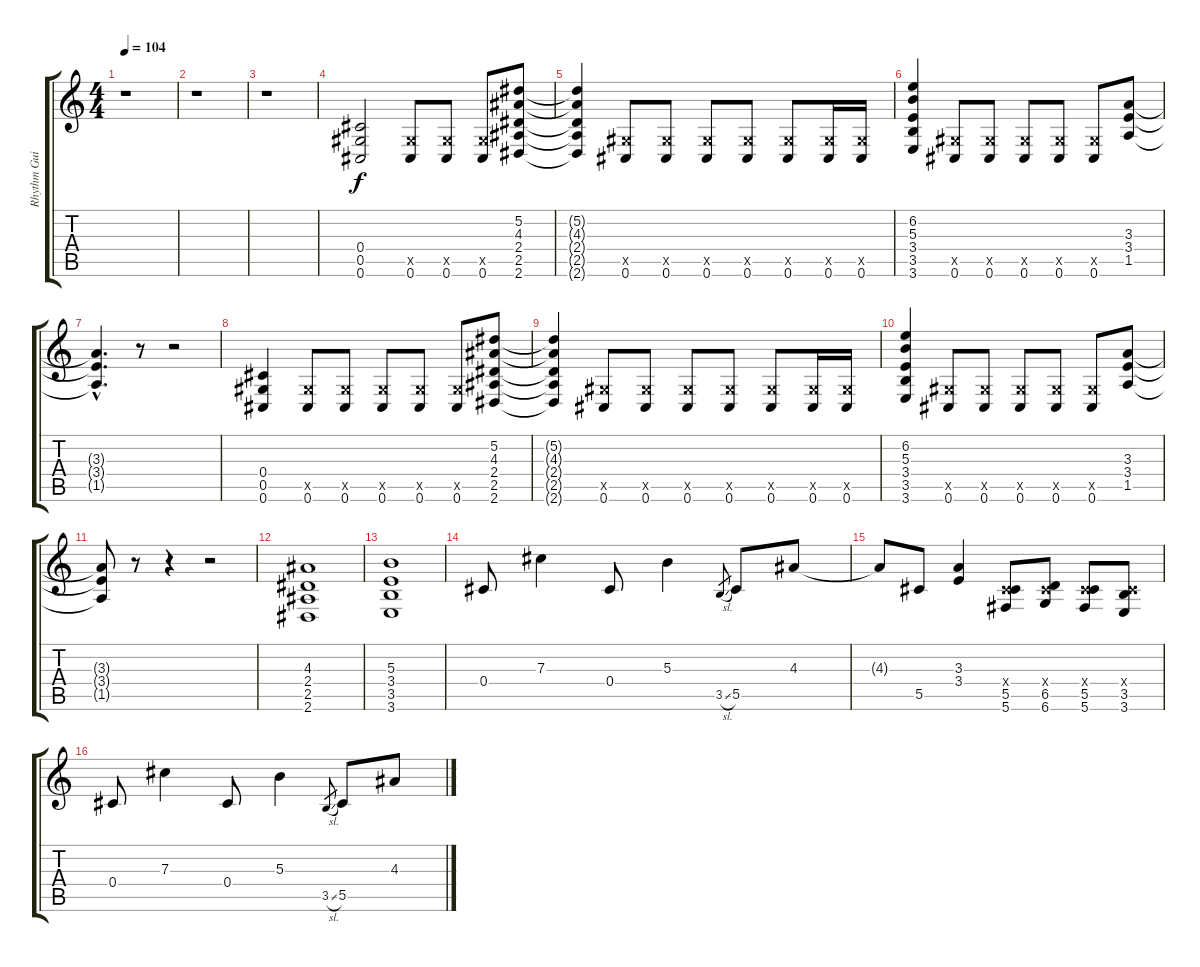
\track ("Rhythm Guitar 2" "Rhythm Gui") {instrument distortionguitar}
\staff {score tabs}
\tuning (Eb4 Bb3 Gb3 Db3 Ab2 Db2) {hide}
\ts (4 4)
\tempo 104
\clef g2
\ks c
r.1{dy ff} |
r.1 |
r.1 |
(0.4 0.5 0.6).2{dy f} (0.5{x} 0.6).8 (0.5{x} 0.6).8 (0.5{x} 0.6).8 (5.2 4.3 2.4 2.5 2.6).8 |
(5.2{t} 4.3{t} 2.4{t} 2.5{t} 2.6{t}).4 (0.5{x} 0.6).8 (0.5{x} 0.6).8 (0.5{x} 0.6).8 (0.5{x} 0.6).8 (0.5{x} 0.6).8 (0.5{x} 0.6).16 (0.5{x} 0.6).16 |
(6.2 5.3 3.4 3.5 3.6).4 (0.5{x} 0.6).8 (0.5{x} 0.6).8 (0.5{x} 0.6).8 (0.5{x} 0.6).8 (0.5{x} 0.6).8 (3.3 3.4 1.5).8 |
(3.3{hac t} 3.4{hac t} 1.5{hac t}).4{d} r.8 r.2 |
(0.4 0.5 0.6).4 (0.5{x} 0.6).8 (0.5{x} 0.6).8 (0.5{x} 0.6).8 (0.5{x} 0.6).8 (0.5{x} 0.6).8 (5.2 4.3 2.4 2.5 2.6).8 |
(5.2{t} 4.3{t} 2.4{t} 2.5{t} 2.6{t}).4 (0.5{x} 0.6).8 (0.5{x} 0.6).8 (0.5{x} 0.6).8 (0.5{x} 0.6).8 (0.5{x} 0.6).8 (0.5{x} 0.6).16 (0.5{x} 0.6).16 |
(6.2 5.3 3.4 3.5 3.6).4 (0.5{x} 0.6).8 (0.5{x} 0.6).8 (0.5{x} 0.6).8 (0.5{x} 0.6).8 (0.5{x} 0.6).8 (3.3 3.4 1.5).8 |
(3.3{t} 3.4{t} 1.5{t}).8 r.8 r.4 r.2 |
(4.3 2.4 2.5 2.6).1 |
(5.3 3.4 3.5 3.6).1 |
0.4.8 7.3.4 0.4.8 5.3.4 3.5{sl}.8{gr} 5.5.8 4.3.8 |
4.3{t}.8 5.5.8 (3.3 3.4).4 (0.4{x} 5.5 5.6).8 (0.4{x} 6.5 6.6).8 (0.4{x} 5.5 5.6).8 (0.4{x} 3.5 3.6).8 |
0.4.8 7.3.4 0.4.8 5.3.4 3.5{sl}.8{gr} 5.5.8 4.3.8
